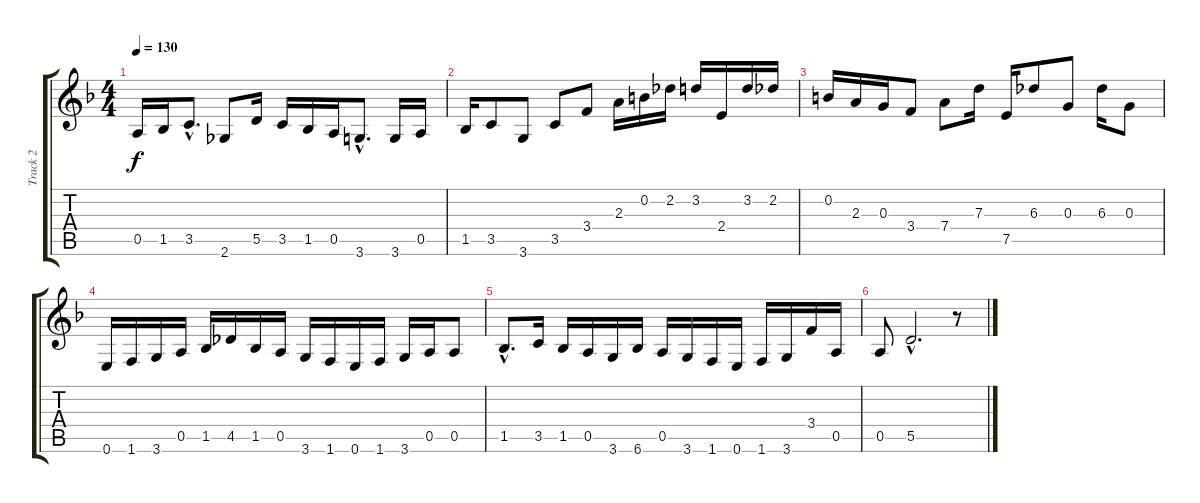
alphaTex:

\track ("Track 2" "Track 2") {instrument electricguitarjazz}
\staff {score tabs}
\tuning (E4 B3 G3 D3 A2 E2) {hide}
\ts (4 4)
\tempo 130
\clef g2
\ks dminor
0.5.16{dy f} 1.5.16 3.5{hac}.8{d} 2.6.8 5.5.16 3.5.16 1.5.16 0.5.16 3.6{hac}.8{d} 3.6.16 0.5.16 |
1.5.16 3.5.8 3.6.8 3.5.8 3.4.8 2.3.16 0.2.16 2.2.16 3.2.16 2.4.16 3.2.16 2.2.16 |
0.2.16 2.3.16 0.3.16 3.4.8 7.4.8 7.3.16 7.5.16 6.3.8 0.3.8 6.3.16 0.3.8 |
0.6.16 1.6.16 3.6.16 0.5.16 1.5.16 4.5.16 1.5.16 0.5.16 3.6.16 1.6.16 0.6.16 1.6.16 3.6.16 0.5.16 0.5.8 |
1.5{hac}.8{d} 3.5.16 1.5.16 0.5.16 3.6.16 6.6.16 0.5.16 3.6.16 1.6.16 0.6.16 1.6.16 3.6.16 3.4.16 0.5.16 |
0.5.8 5.5{hac}.2{d} r.8
